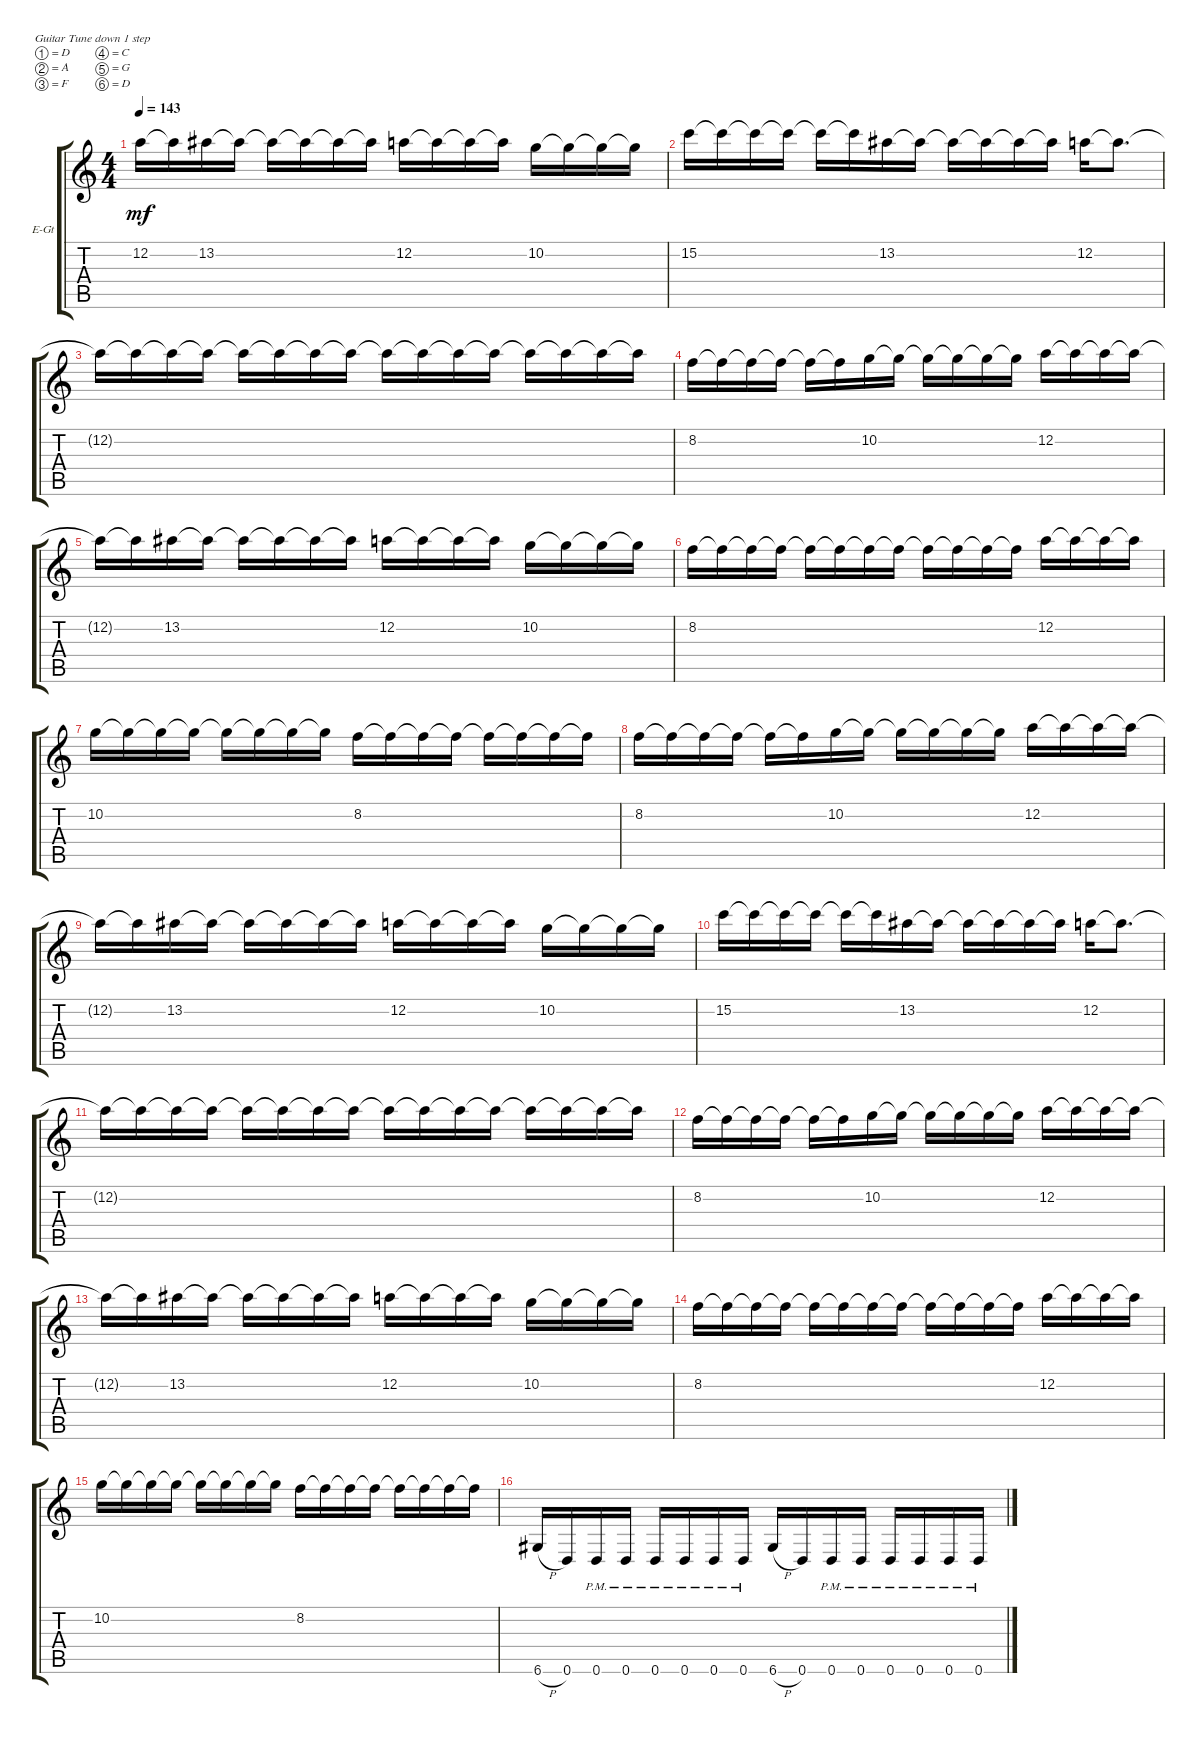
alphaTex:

\defaultSystemsLayout 4
\bracketExtendMode groupsimilarinstruments
\firstSystemTrackNameOrientation horizontal
\otherSystemsTrackNameOrientation horizontal
\track ("Electric Guitar" "E-Gt") {instrument distortionguitar}
\staff {score tabs}
\tuning (D4 A3 F3 C3 G2 D2)
\ts (4 4)
\tempo 143
\clef g2
\ks c
12.2{t}.16{dy mf} 12.2{t}.16 13.2.16 13.2{t}.16 13.2{t}.16 13.2{t}.16 13.2{t}.16 13.2{t}.16 12.2.16 12.2{t}.16 12.2{t}.16 12.2{t}.16 10.2.16 10.2{t}.16 10.2{t}.16 10.2{t}.16 |
15.2.16 15.2{t}.16 15.2{t}.16 15.2{t}.16 15.2{t}.16 15.2{t}.16 13.2.16 13.2{t}.16 13.2{t}.16 13.2{t}.16 13.2{t}.16 13.2{t}.16 12.2.16 12.2{t}.8{d} |
12.2{t}.16 12.2{t}.16 12.2{t}.16 12.2{t}.16 12.2{t}.16 12.2{t}.16 12.2{t}.16 12.2{t}.16 12.2{t}.16 12.2{t}.16 12.2{t}.16 12.2{t}.16 12.2{t}.16 12.2{t}.16 12.2{t}.16 12.2{t}.16 |
8.2.16 8.2{t}.16 8.2{t}.16 8.2{t}.16 8.2{t}.16 8.2{t}.16 10.2.16 10.2{t}.16 10.2{t}.16 10.2{t}.16 10.2{t}.16 10.2{t}.16 12.2.16 12.2{t}.16 12.2{t}.16 12.2{t}.16 |
12.2{t}.16 12.2{t}.16 13.2.16 13.2{t}.16 13.2{t}.16 13.2{t}.16 13.2{t}.16 13.2{t}.16 12.2.16 12.2{t}.16 12.2{t}.16 12.2{t}.16 10.2.16 10.2{t}.16 10.2{t}.16 10.2{t}.16 |
8.2.16 8.2{t}.16 8.2{t}.16 8.2{t}.16 8.2{t}.16 8.2{t}.16 8.2{t}.16 8.2{t}.16 8.2{t}.16 8.2{t}.16 8.2{t}.16 8.2{t}.16 12.2.16 12.2{t}.16 12.2{t}.16 12.2{t}.16 |
10.2.16 10.2{t}.16 10.2{t}.16 10.2{t}.16 10.2{t}.16 10.2{t}.16 10.2{t}.16 10.2{t}.16 8.2.16 8.2{t}.16 8.2{t}.16 8.2{t}.16 8.2{t}.16 8.2{t}.16 8.2{t}.16 8.2{t}.16 |
8.2.16 8.2{t}.16 8.2{t}.16 8.2{t}.16 8.2{t}.16 8.2{t}.16 10.2.16 10.2{t}.16 10.2{t}.16 10.2{t}.16 10.2{t}.16 10.2{t}.16 12.2.16 12.2{t}.16 12.2{t}.16 12.2{t}.16 |
12.2{t}.16 12.2{t}.16 13.2.16 13.2{t}.16 13.2{t}.16 13.2{t}.16 13.2{t}.16 13.2{t}.16 12.2.16 12.2{t}.16 12.2{t}.16 12.2{t}.16 10.2.16 10.2{t}.16 10.2{t}.16 10.2{t}.16 |
15.2.16 15.2{t}.16 15.2{t}.16 15.2{t}.16 15.2{t}.16 15.2{t}.16 13.2.16 13.2{t}.16 13.2{t}.16 13.2{t}.16 13.2{t}.16 13.2{t}.16 12.2.16 12.2{t}.8{d} |
12.2{t}.16 12.2{t}.16 12.2{t}.16 12.2{t}.16 12.2{t}.16 12.2{t}.16 12.2{t}.16 12.2{t}.16 12.2{t}.16 12.2{t}.16 12.2{t}.16 12.2{t}.16 12.2{t}.16 12.2{t}.16 12.2{t}.16 12.2{t}.16 |
8.2.16 8.2{t}.16 8.2{t}.16 8.2{t}.16 8.2{t}.16 8.2{t}.16 10.2.16 10.2{t}.16 10.2{t}.16 10.2{t}.16 10.2{t}.16 10.2{t}.16 12.2.16 12.2{t}.16 12.2{t}.16 12.2{t}.16 |
12.2{t}.16 12.2{t}.16 13.2.16 13.2{t}.16 13.2{t}.16 13.2{t}.16 13.2{t}.16 13.2{t}.16 12.2.16 12.2{t}.16 12.2{t}.16 12.2{t}.16 10.2.16 10.2{t}.16 10.2{t}.16 10.2{t}.16 |
8.2.16 8.2{t}.16 8.2{t}.16 8.2{t}.16 8.2{t}.16 8.2{t}.16 8.2{t}.16 8.2{t}.16 8.2{t}.16 8.2{t}.16 8.2{t}.16 8.2{t}.16 12.2.16 12.2{t}.16 12.2{t}.16 12.2{t}.16 |
10.2.16 10.2{t}.16 10.2{t}.16 10.2{t}.16 10.2{t}.16 10.2{t}.16 10.2{t}.16 10.2{t}.16 8.2.16 8.2{t}.16 8.2{t}.16 8.2{t}.16 8.2{t}.16 8.2{t}.16 8.2{t}.16 8.2{t}.16 |
6.6{h}.16 0.6.16 0.6{pm}.16 0.6{pm}.16 0.6{pm}.16 0.6{pm}.16 0.6{pm}.16 0.6{pm}.16 6.6{h}.16 0.6.16 0.6{pm}.16 0.6{pm}.16 0.6{pm}.16 0.6{pm}.16 0.6{pm}.16 0.6{pm}.16
